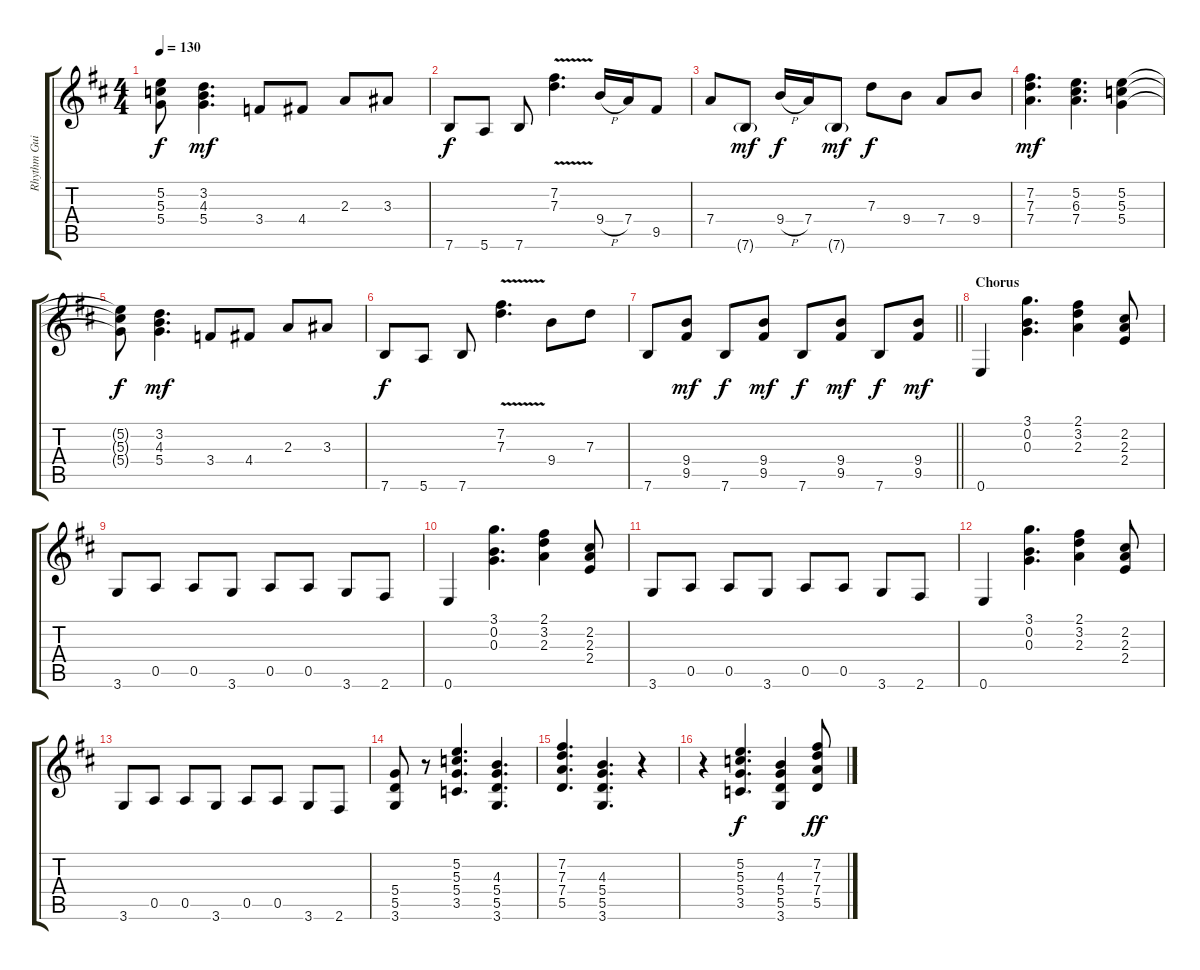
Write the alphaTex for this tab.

\track ("Rhythm Guitar (Steve Morse)" "Rhythm Gui") {instrument overdrivenguitar}
\staff {score tabs}
\tuning (E4 B3 G3 D3 A2 E2) {hide}
\ts (4 4)
\tempo 130
\clef g2
\ks bminor
(5.2{t} 5.3{t} 5.4{t}).8{dy f} (3.2 4.3 5.4).4{d dy mf} 3.4.8 4.4.8 2.3.8 3.3.8 |
7.6.8{dy f} 5.6.8 7.6.8 (7.2{v} 7.3{v}).4{d} 9.4{h}.16 7.4.16 9.5.8 |
7.4.8 7.6{g}.8{dy mf} 9.4{h}.16{dy f} 7.4.16 7.6{g}.8{dy mf} 7.3.8{dy f} 9.4.8 7.4.8 9.4.8 |
(7.2 7.3 7.4).4{d dy mf} (5.2 6.3 7.4).4{d} (5.2 5.3 5.4).4 |
(5.2{t} 5.3{t} 5.4{t}).8{dy f} (3.2 4.3 5.4).4{d dy mf} 3.4.8 4.4.8 2.3.8 3.3.8 |
7.6.8{dy f} 5.6.8 7.6.8 (7.2{v} 7.3{v}).4{d} 9.4.8 7.3.8 |
\barLineRight lightlight
7.6.8 (9.4 9.5).8{dy mf} 7.6.8{dy f} (9.4 9.5).8{dy mf} 7.6.8{dy f} (9.4 9.5).8{dy mf} 7.6.8{dy f} (9.4 9.5).8{dy mf} |
\section ("" "Chorus")
0.6.4 (3.1 0.2 0.3).4{d} (2.1 3.2 2.3).4 (2.2 2.3 2.4).8 |
3.6.8 0.5.8 0.5.8 3.6.8 0.5.8 0.5.8 3.6.8 2.6.8 |
0.6.4 (3.1 0.2 0.3).4{d} (2.1 3.2 2.3).4 (2.2 2.3 2.4).8 |
3.6.8 0.5.8 0.5.8 3.6.8 0.5.8 0.5.8 3.6.8 2.6.8 |
0.6.4 (3.1 0.2 0.3).4{d} (2.1 3.2 2.3).4 (2.2 2.3 2.4).8 |
3.6.8 0.5.8 0.5.8 3.6.8 0.5.8 0.5.8 3.6.8 2.6.8 |
(5.4 5.5 3.6).8 r.8 (5.2 5.3 5.4 3.5).4{d} (4.3 5.4 5.5 3.6).4{d} |
(7.2 7.3 7.4 5.5).4{d} (4.3 5.4 5.5 3.6).4{d} r.4 |
r.4 (5.2 5.3 5.4 3.5).4{d dy f} (4.3 5.4 5.5 3.6).4 (7.2 7.3 7.4 5.5).8{dy ff}
